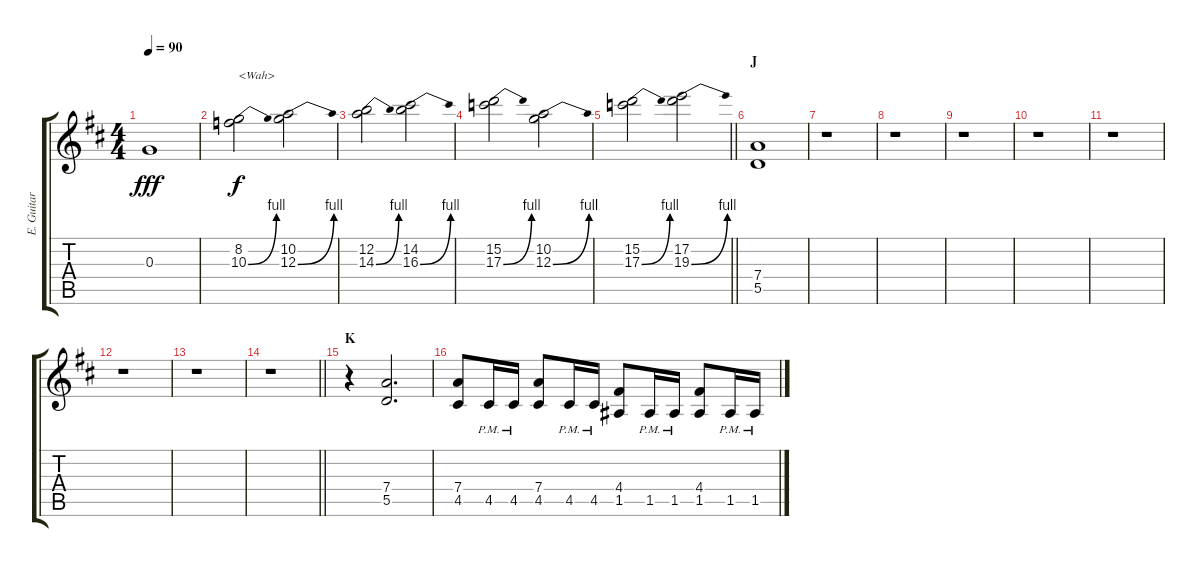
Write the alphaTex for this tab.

\track ("E. Guitar I" "E. Guitar ") {instrument overdrivenguitar}
\staff {score tabs}
\tuning (E4 B3 G3 D3 A2 E2) {hide}
\ts (4 4)
\tempo 90
\clef g2
\ks d
0.3{t}.1{dy fff} |
(8.2 10.3{be (bend 0 0 60 4)}).2{txt "<Wah>" dy f instrument overdrivenguitar} (10.2 12.3{be (bend 0 0 60 4)}).2 |
(12.2 14.3{be (bend 0 0 60 4)}).2 (14.2 16.3{be (bend 0 0 60 4)}).2 |
(15.2 17.3{be (bend 0 0 60 4)}).2 (10.2 12.3{be (bend 0 0 60 4)}).2 |
\barLineRight lightlight
(15.2 17.3{be (bend 0 0 60 4)}).2 (17.2 19.3{be (bend 0 0 60 4)}).2 |
\section ("" "J")
(7.4 5.5).1 |
r.1 |
r.1 |
r.1 |
r.1 |
r.1 |
r.1 |
r.1 |
\barLineRight lightlight
r.1 |
\section ("" "K")
r.4 (7.4 5.5).2{d} |
(7.4 4.5).8 4.5{pm}.16 4.5{pm}.16 (7.4 4.5).8 4.5{pm}.16 4.5{pm}.16 (4.4 1.5).8 1.5{pm}.16 1.5{pm}.16 (4.4 1.5).8 1.5{pm}.16 1.5{pm}.16
